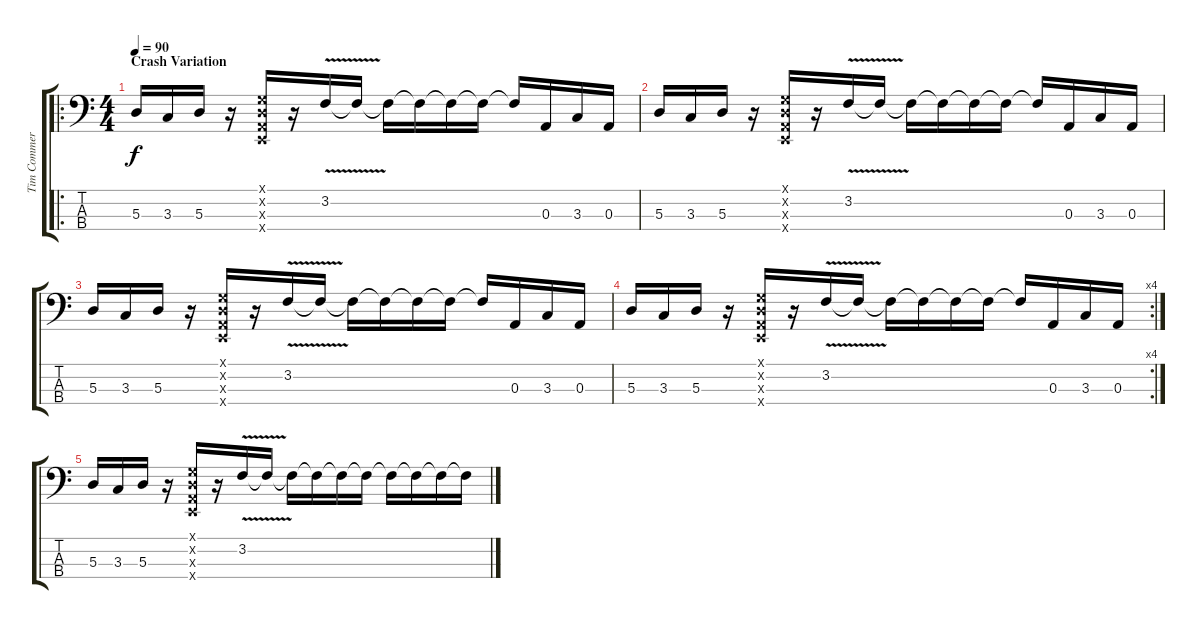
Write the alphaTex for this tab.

\track ("Tim Commerford - Bass" "Tim Commer") {instrument electricbassfinger}
\staff {score tabs}
\tuning (G2 D2 A1 E1) {hide}
\ro
\ts (4 4)
\section ("" "Crash Variation")
\tempo 90
\clef f4
\ks c
5.3.16{dy f} 3.3.16 5.3.16 r.16 (0.1{x} 0.2{x} 0.3{x} 0.4{x}).16 r.16 3.2{v}.16 3.2{t}.16 3.2{t}.16 3.2{t}.16 3.2{t}.16 3.2{t}.16 3.2{t}.16 0.3.16 3.3.16 0.3.16 |
5.3.16 3.3.16 5.3.16 r.16 (0.1{x} 0.2{x} 0.3{x} 0.4{x}).16 r.16 3.2{v}.16 3.2{t}.16 3.2{t}.16 3.2{t}.16 3.2{t}.16 3.2{t}.16 3.2{t}.16 0.3.16 3.3.16 0.3.16 |
5.3.16 3.3.16 5.3.16 r.16 (0.1{x} 0.2{x} 0.3{x} 0.4{x}).16 r.16 3.2{v}.16 3.2{t}.16 3.2{t}.16 3.2{t}.16 3.2{t}.16 3.2{t}.16 3.2{t}.16 0.3.16 3.3.16 0.3.16 |
\rc 4
5.3.16 3.3.16 5.3.16 r.16 (0.1{x} 0.2{x} 0.3{x} 0.4{x}).16 r.16 3.2{v}.16 3.2{t}.16 3.2{t}.16 3.2{t}.16 3.2{t}.16 3.2{t}.16 3.2{t}.16 0.3.16 3.3.16 0.3.16 |
5.3.16 3.3.16 5.3.16 r.16 (0.1{x} 0.2{x} 0.3{x} 0.4{x}).16 r.16 3.2{v}.16 3.2{t}.16 3.2{t}.16 3.2{t}.16 3.2{t}.16 3.2{t}.16 3.2{t}.16 3.2{t}.16 3.2{t}.16 3.2{t}.16
